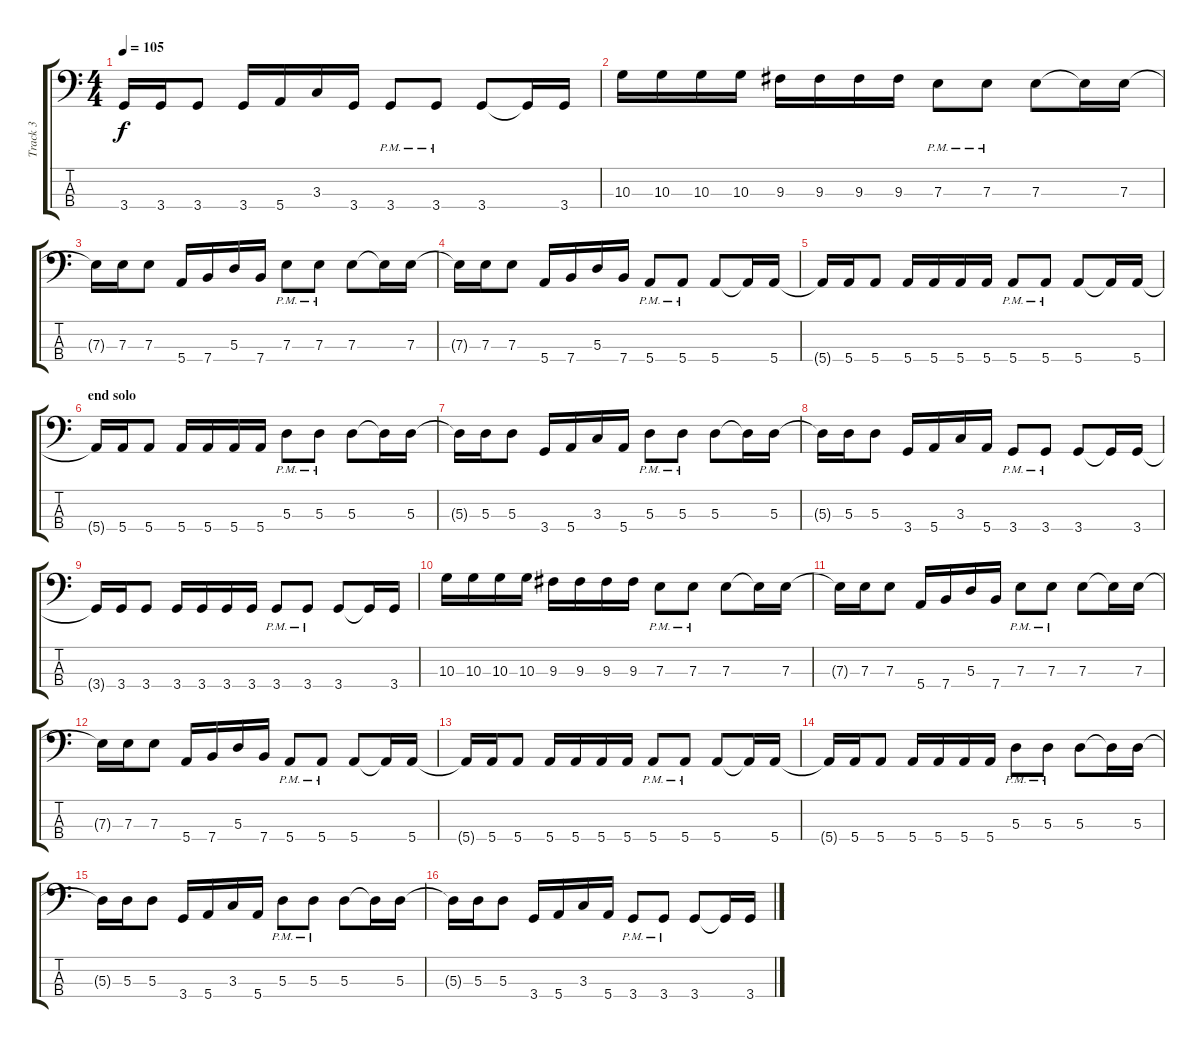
\track ("Track 3" "Track 3") {instrument electricbasspick}
\staff {score tabs}
\tuning (G2 D2 A1 E1) {hide}
\ts (4 4)
\tempo 105
\clef f4
\ks c
3.4{t}.16{dy f} 3.4.16 3.4.8 3.4.16 5.4.16 3.3.16 3.4.16 3.4{pm}.8 3.4{pm}.8 3.4.8 3.4{t}.16 3.4.16 |
10.3.16 10.3.16 10.3.16 10.3.16 9.3.16 9.3.16 9.3.16 9.3.16 7.3{pm}.8 7.3{pm}.8 7.3.8 7.3{t}.16 7.3.16 |
7.3{t}.16 7.3.16 7.3.8 5.4.16 7.4.16 5.3.16 7.4.16 7.3{pm}.8 7.3{pm}.8 7.3.8 7.3{t}.16 7.3.16 |
7.3{t}.16 7.3.16 7.3.8 5.4.16 7.4.16 5.3.16 7.4.16 5.4{pm}.8 5.4{pm}.8 5.4.8 5.4{t}.16 5.4.16 |
5.4{t}.16 5.4.16 5.4.8 5.4.16 5.4.16 5.4.16 5.4.16 5.4{pm}.8 5.4{pm}.8 5.4.8 5.4{t}.16 5.4.16 |
\section ("" "end solo")
5.4{t}.16 5.4.16 5.4.8 5.4.16 5.4.16 5.4.16 5.4.16 5.3{pm}.8 5.3{pm}.8 5.3.8 5.3{t}.16 5.3.16 |
5.3{t}.16 5.3.16 5.3.8 3.4.16 5.4.16 3.3.16 5.4.16 5.3{pm}.8 5.3{pm}.8 5.3.8 5.3{t}.16 5.3.16 |
5.3{t}.16 5.3.16 5.3.8 3.4.16 5.4.16 3.3.16 5.4.16 3.4{pm}.8 3.4{pm}.8 3.4.8 3.4{t}.16 3.4.16 |
3.4{t}.16 3.4.16 3.4.8 3.4.16 3.4.16 3.4.16 3.4.16 3.4{pm}.8 3.4{pm}.8 3.4.8 3.4{t}.16 3.4.16 |
10.3.16 10.3.16 10.3.16 10.3.16 9.3.16 9.3.16 9.3.16 9.3.16 7.3{pm}.8 7.3{pm}.8 7.3.8 7.3{t}.16 7.3.16 |
7.3{t}.16 7.3.16 7.3.8 5.4.16 7.4.16 5.3.16 7.4.16 7.3{pm}.8 7.3{pm}.8 7.3.8 7.3{t}.16 7.3.16 |
7.3{t}.16 7.3.16 7.3.8 5.4.16 7.4.16 5.3.16 7.4.16 5.4{pm}.8 5.4{pm}.8 5.4.8 5.4{t}.16 5.4.16 |
5.4{t}.16 5.4.16 5.4.8 5.4.16 5.4.16 5.4.16 5.4.16 5.4{pm}.8 5.4{pm}.8 5.4.8 5.4{t}.16 5.4.16 |
5.4{t}.16 5.4.16 5.4.8 5.4.16 5.4.16 5.4.16 5.4.16 5.3{pm}.8 5.3{pm}.8 5.3.8 5.3{t}.16 5.3.16 |
5.3{t}.16 5.3.16 5.3.8 3.4.16 5.4.16 3.3.16 5.4.16 5.3{pm}.8 5.3{pm}.8 5.3.8 5.3{t}.16 5.3.16 |
5.3{t}.16 5.3.16 5.3.8 3.4.16 5.4.16 3.3.16 5.4.16 3.4{pm}.8 3.4{pm}.8 3.4.8 3.4{t}.16 3.4.16
